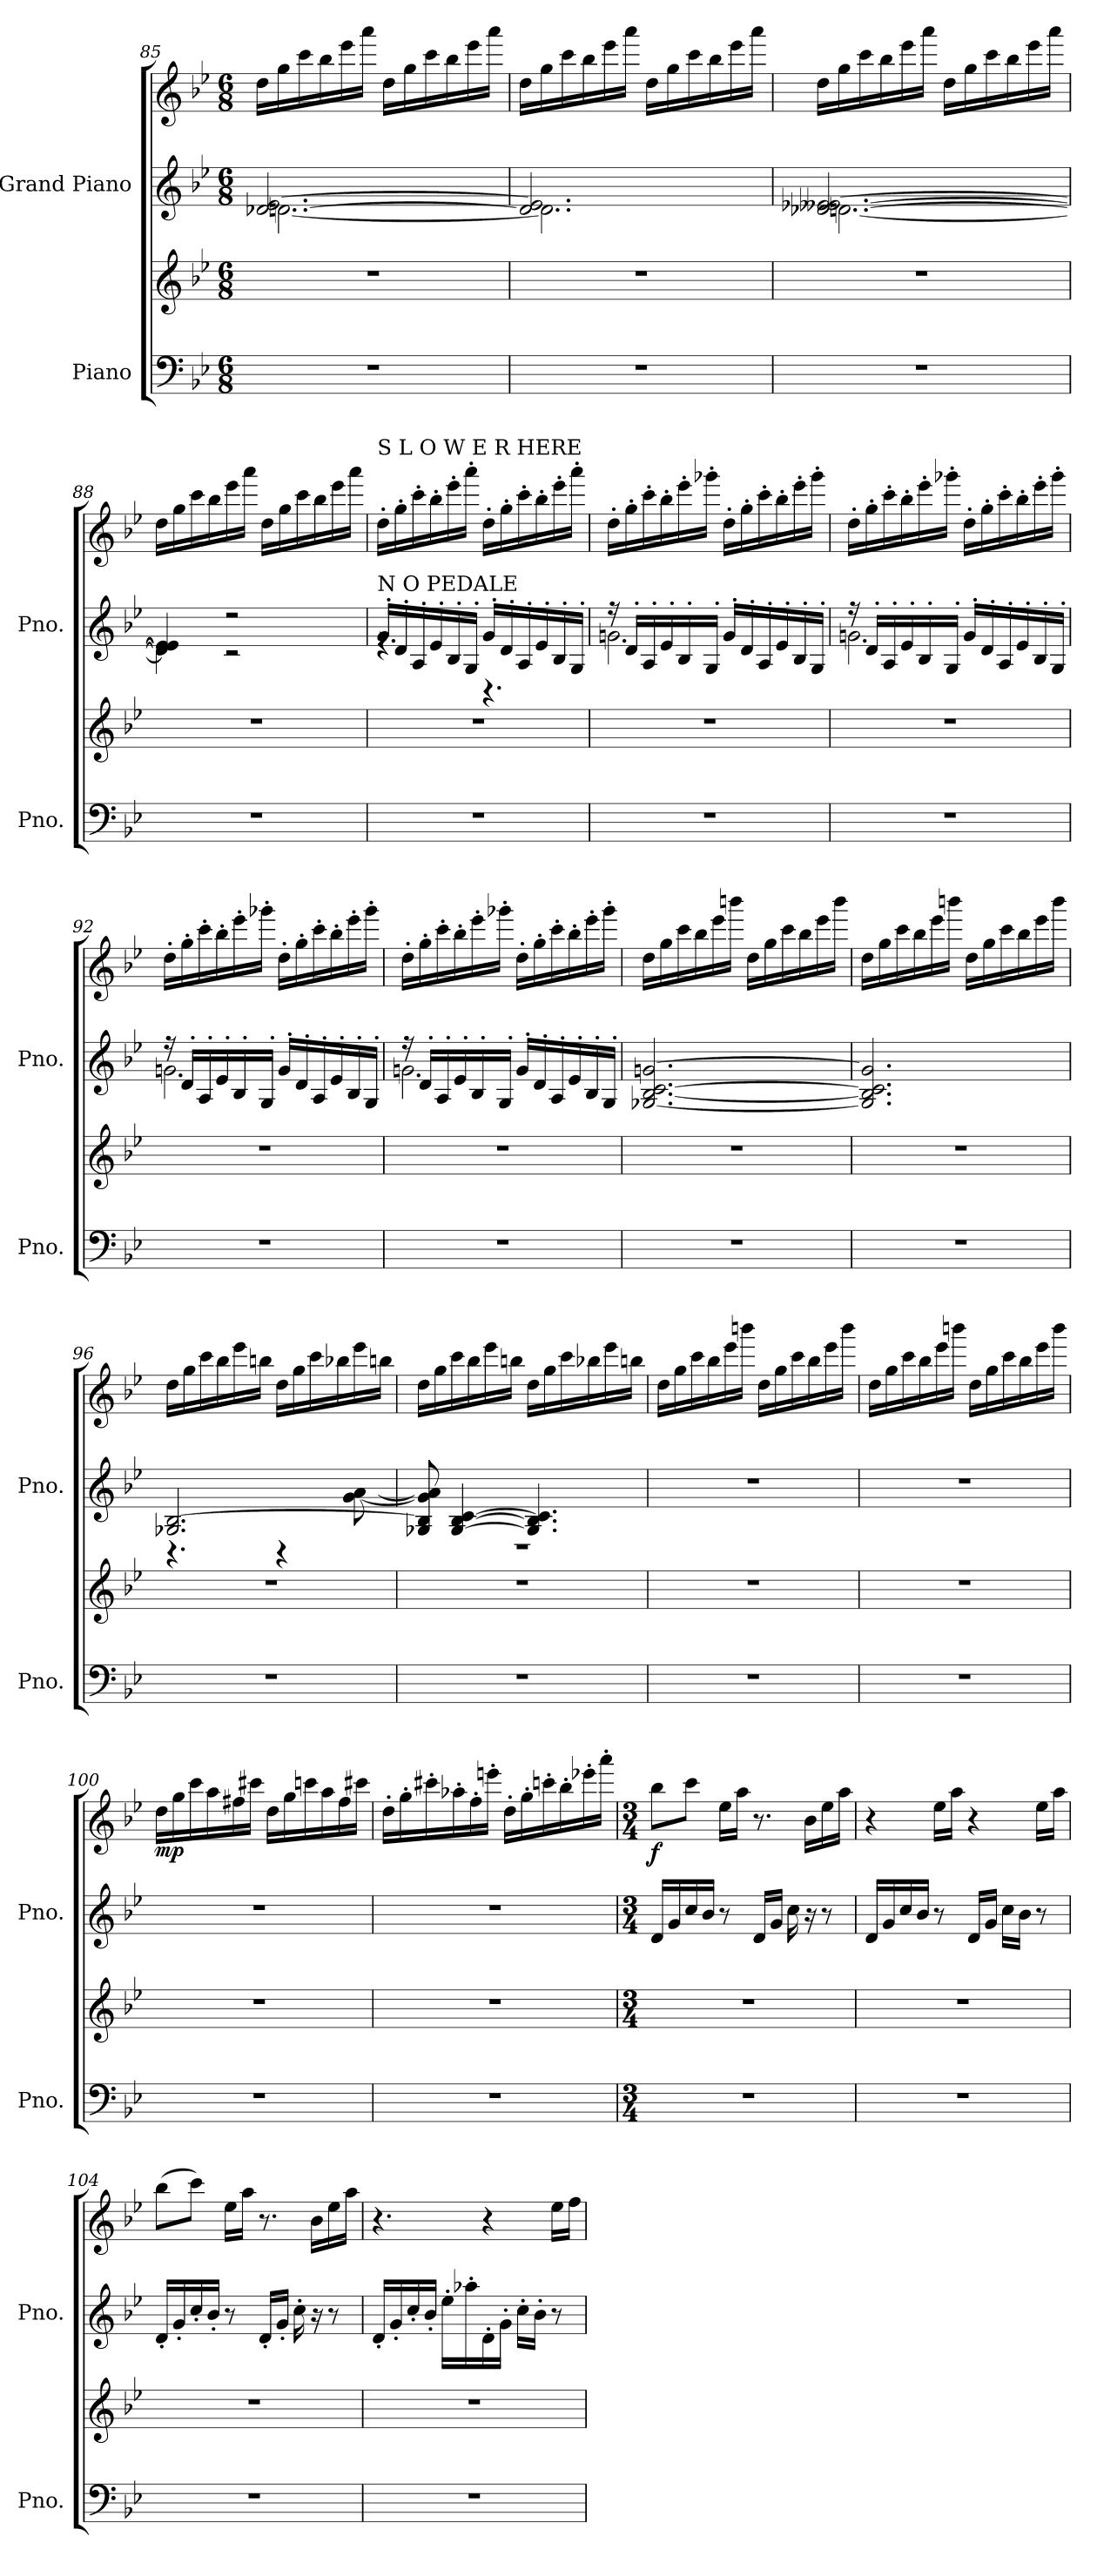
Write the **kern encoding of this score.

**kern	**kern	**kern	**kern	**dynam
*part2	*part2	*part1	*part1	*part1
*staff4	*staff3	*staff2	*staff1	*staff1/2
*I"Piano	*	*I"Grand Piano	*	*
*I'Pno.	*	*I'Pno.	*	*
!!LO:PB:g=z
*clefF4	*clefG2	*clefG2	*clefG2	*
*k[b-e-]	*k[b-e-]	*k[b-e-]	*k[b-e-]	*
*M6/8	*M6/8	*M6/8	*M6/8	*
=85	=85	=85	=85	=85
*	*	*^	*	*
2.r	2.r	[2.d-X/ [2.e-/	[2.dn\	16dd\LL	.
.	.	.	.	16gg\	.
.	.	.	.	16ccc\	.
.	.	.	.	16bb-\	.
.	.	.	.	16eee-\	.
.	.	.	.	16aaa\JJ	.
.	.	.	.	16dd\LL	.
.	.	.	.	16gg\	.
.	.	.	.	16ccc\	.
.	.	.	.	16bb-\	.
.	.	.	.	16eee-\	.
.	.	.	.	16aaa\JJ	.
=86	=86	=86	=86	=86	=86
2.r	2.r	2.d-/] 2.e-/]	2.d\]	16dd\LL	.
.	.	.	.	16gg\	.
.	.	.	.	16ccc\	.
.	.	.	.	16bb-\	.
.	.	.	.	16eee-\	.
.	.	.	.	16aaa\JJ	.
.	.	.	.	16dd\LL	.
.	.	.	.	16gg\	.
.	.	.	.	16ccc\	.
.	.	.	.	16bb-\	.
.	.	.	.	16eee-\	.
.	.	.	.	16aaa\JJ	.
!!LO:LB:g=z
=87	=87	=87	=87	=87	=87
2.r	2.r	[2.d-X/ [2.e--X/ [2.e-X/	[2.dn\	16dd\LL	.
.	.	.	.	16gg\	.
.	.	.	.	16ccc\	.
.	.	.	.	16bb-\	.
.	.	.	.	16eee-\	.
.	.	.	.	16aaa\JJ	.
.	.	.	.	16dd\LL	.
.	.	.	.	16gg\	.
.	.	.	.	16ccc\	.
.	.	.	.	16bb-\	.
.	.	.	.	16eee-\	.
.	.	.	.	16aaa\JJ	.
=88	=88	=88	=88	=88	=88
2.r	2.r	4d-/] 4e--/] 4e-/]	4d\]	16dd\LL	.
.	.	.	.	16gg\	.
.	.	.	.	16ccc\	.
.	.	.	.	16bb-\	.
.	.	2r	2r	16eee-\	.
.	.	.	.	16aaa\JJ	.
.	.	.	.	16dd\LL	.
.	.	.	.	16gg\	.
.	.	.	.	16ccc\	.
.	.	.	.	16bb-\	.
.	.	.	.	16eee-\	.
.	.	.	.	16aaa\JJ	.
!!LO:LB:g=z
=89	=89	=89	=89	=89	=89
*	*	*	*	*MM134	*
!	!	!	!	!LO:TX:a:t=S L O W E R   HERE	!
!	!	!LO:TX:a:t=N O PEDALE	!	!	!
2.r	2.r	16g'/LL	4.re	16dd'\LL	.
.	.	16d'/	.	16gg'\	.
.	.	16A'/	.	16ccc'\	.
.	.	16e-'/	.	16bb-'\	.
.	.	16B-'/	.	16eee-'\	.
.	.	16G'/JJ	.	16aaa'\JJ	.
.	.	16g'/LL	4.r	16dd'\LL	.
.	.	16d'/	.	16gg'\	.
.	.	16A'/	.	16ccc'\	.
.	.	16e-'/	.	16bb-'\	.
.	.	16B-'/	.	16eee-'\	.
.	.	16G'/JJ	.	16aaa'\JJ	.
=90	=90	=90	=90	=90	=90
2.r	2.r	16r	2.gn\	16dd'\LL	.
.	.	16d'/LL	.	16gg'\	.
.	.	16A'/	.	16ccc'\	.
.	.	16e-'/	.	16bb-'\	.
.	.	16B-'/	.	16eee-'\	.
.	.	16G'/JJ	.	16ggg-X'\JJ	.
.	.	16g'/LL	.	16dd'\LL	.
.	.	16d'/	.	16gg'\	.
.	.	16A'/	.	16ccc'\	.
.	.	16e-'/	.	16bb-'\	.
.	.	16B-'/	.	16eee-'\	.
.	.	16G'/JJ	.	16ggg-'\JJ	.
!!LO:LB:g=z
=91	=91	=91	=91	=91	=91
2.r	2.r	16r	2.gn\	16dd'\LL	.
.	.	16d'/LL	.	16gg'\	.
.	.	16A'/	.	16ccc'\	.
.	.	16e-'/	.	16bb-'\	.
.	.	16B-'/	.	16eee-'\	.
.	.	16G'/JJ	.	16ggg-X'\JJ	.
.	.	16g'/LL	.	16dd'\LL	.
.	.	16d'/	.	16gg'\	.
.	.	16A'/	.	16ccc'\	.
.	.	16e-'/	.	16bb-'\	.
.	.	16B-'/	.	16eee-'\	.
.	.	16G'/JJ	.	16ggg-'\JJ	.
=92	=92	=92	=92	=92	=92
2.r	2.r	16r	2.gn\	16dd'\LL	.
.	.	16d'/LL	.	16gg'\	.
.	.	16A'/	.	16ccc'\	.
.	.	16e-'/	.	16bb-'\	.
.	.	16B-'/	.	16eee-'\	.
.	.	16G'/JJ	.	16ggg-X'\JJ	.
.	.	16g'/LL	.	16dd'\LL	.
.	.	16d'/	.	16gg'\	.
.	.	16A'/	.	16ccc'\	.
.	.	16e-'/	.	16bb-'\	.
.	.	16B-'/	.	16eee-'\	.
.	.	16G'/JJ	.	16ggg-'\JJ	.
!!LO:LB:g=z
=93	=93	=93	=93	=93	=93
2.r	2.r	16r	2.gn\	16dd'\LL	.
.	.	16d'/LL	.	16gg'\	.
.	.	16A'/	.	16ccc'\	.
.	.	16e-'/	.	16bb-'\	.
.	.	16B-'/	.	16eee-'\	.
.	.	16G'/JJ	.	16ggg-X'\JJ	.
.	.	16g'/LL	.	16dd'\LL	.
.	.	16d'/	.	16gg'\	.
.	.	16A'/	.	16ccc'\	.
.	.	16e-'/	.	16bb-'\	.
.	.	16B-'/	.	16eee-'\	.
.	.	16G'/JJ	.	16ggg-'\JJ	.
*	*	*v	*v	*	*
=94	=94	=94	=94	=94
2.r	2.r	[2.G-X/ [2.B-/ [2.c/ [2.gn/	16dd\LL	.
.	.	.	16gg\	.
.	.	.	16ccc\	.
.	.	.	16bb-\	.
.	.	.	16eee-\	.
.	.	.	16bbbn\JJ	.
.	.	.	16dd\LL	.
.	.	.	16gg\	.
.	.	.	16ccc\	.
.	.	.	16bb-\	.
.	.	.	16eee-\	.
.	.	.	16bbb\JJ	.
!!LO:PB:g=z
=95	=95	=95	=95	=95
2.r	2.r	2.G-/] 2.B-/] 2.c/] 2.g/]	16dd\LL	.
.	.	.	16gg\	.
.	.	.	16ccc\	.
.	.	.	16bb-\	.
.	.	.	16eee-\	.
.	.	.	16bbbn\JJ	.
.	.	.	16dd\LL	.
.	.	.	16gg\	.
.	.	.	16ccc\	.
.	.	.	16bb-\	.
.	.	.	16eee-\	.
.	.	.	16bbb\JJ	.
=96	=96	=96	=96	=96
*	*	*^	*	*
2.r	2.r	2.G-X/ [2.B-/	4.r	16dd\LL	.
.	.	.	.	16gg\	.
.	.	.	.	16ccc\	.
.	.	.	.	16bb-\	.
.	.	.	.	16eee-\	.
.	.	.	.	16bbn\JJ	.
.	.	.	4r	16dd\LL	.
.	.	.	.	16gg\	.
.	.	.	.	16ccc\	.
.	.	.	.	16bb-X\	.
.	.	.	[8g\ [8a\	16eee-\	.
.	.	.	.	16bbn\JJ	.
!!LO:LB:g=z
=97	=97	=97	=97	=97	=97
2.r	2.r	8G-X/ 8B-/] 8g/] 8a/]	2.r	16dd\LL	.
.	.	.	.	16gg\	.
.	.	[4G-/ [4B-/ [4c/	.	16ccc\	.
.	.	.	.	16bb-\	.
.	.	.	.	16eee-\	.
.	.	.	.	16bbn\JJ	.
.	.	4.G-/] 4.B-/] 4.c/]	.	16dd\LL	.
.	.	.	.	16gg\	.
.	.	.	.	16ccc\	.
.	.	.	.	16bb-X\	.
.	.	.	.	16eee-\	.
.	.	.	.	16bbn\JJ	.
*	*	*v	*v	*	*
=98	=98	=98	=98	=98
2.r	2.r	2.r	16dd\LL	.
.	.	.	16gg\	.
.	.	.	16ccc\	.
.	.	.	16bb-\	.
.	.	.	16eee-\	.
.	.	.	16bbbn\JJ	.
.	.	.	16dd\LL	.
.	.	.	16gg\	.
.	.	.	16ccc\	.
.	.	.	16bb-\	.
.	.	.	16eee-\	.
.	.	.	16bbb\JJ	.
!!LO:LB:g=z
=99	=99	=99	=99	=99
2.r	2.r	2.r	16dd\LL	.
.	.	.	16gg\	.
.	.	.	16ccc\	.
.	.	.	16bb-\	.
.	.	.	16eee-\	.
.	.	.	16bbbn\JJ	.
.	.	.	16dd\LL	.
.	.	.	16gg\	.
.	.	.	16ccc\	.
.	.	.	16bb-\	.
.	.	.	16eee-\	.
.	.	.	16bbb\JJ	.
=100	=100	=100	=100	=100
!	!	!	!	!LO:DY:b
2.r	2.r	2.r	16dd\LL	mp
.	.	.	16gg\	.
.	.	.	16ccc\	.
.	.	.	16aa\	.
.	.	.	16ff#X\	.
.	.	.	16ccc#X\JJ	.
.	.	.	16dd\LL	.
.	.	.	16gg\	.
.	.	.	16cccn\	.
.	.	.	16aa\	.
.	.	.	16ff#\	.
.	.	.	16ccc#X\JJ	.
!!LO:LB:g=z
=101	=101	=101	=101	=101
2.r	2.r	2.r	16dd'\LL	.
.	.	.	16gg'\	.
.	.	.	16ccc#X'\	.
.	.	.	16aa-X'\	.
.	.	.	16ff'\	.
.	.	.	16eeen'\JJ	.
.	.	.	16dd'\LL	.
.	.	.	16gg'\	.
.	.	.	16cccn'\	.
.	.	.	16bb-'\	.
.	.	.	16eee-X'\	.
.	.	.	16aaa'\JJ	.
=102	=102	=102	=102	=102
*M3/4	*M3/4	*M3/4	*M3/4	*
!	!	!	!	!LO:DY:b
2.r	2.r	16d/LL	8bb-\L	f
.	.	16g/	.	.
.	.	16cc/	8ccc\J	.
.	.	16b-/JJ	.	.
.	.	8r	16ee-\LL	.
.	.	.	16aa\JJ	.
.	.	16d/LL	8.r	.
.	.	16g/JJ	.	.
.	.	16cc\	.	.
.	.	16r	16b-\LL	.
.	.	8r	16ee-\	.
.	.	.	16aa\JJ	.
=103	=103	=103	=103	=103
2.r	2.r	16d/LL	4r	.
.	.	16g/	.	.
.	.	16cc/	.	.
.	.	16b-/JJ	.	.
.	.	8r	16ee-\LL	.
.	.	.	16aa\JJ	.
.	.	16d/LL	4r	.
.	.	16g/JJ	.	.
.	.	16cc\LL	.	.
.	.	16b-\JJ	.	.
.	.	8r	16ee-\LL	.
.	.	.	16aa\JJ	.
!!LO:LB:g=z
=104	=104	=104	=104	=104
2.r	2.r	16d'/LL	(8bb-\L	.
.	.	16g'/	.	.
.	.	16cc'/	8ccc\J)	.
.	.	16b-'/JJ	.	.
.	.	8r	16ee-\LL	.
.	.	.	16aa\JJ	.
.	.	16d'/LL	8.r	.
.	.	16g'/JJ	.	.
.	.	16cc'\	.	.
.	.	16r	16b-\LL	.
.	.	8r	16ee-\	.
.	.	.	16aa\JJ	.
=105	=105	=105	=105	=105
2.r	2.r	16d'/LL	4.r	.
.	.	16g'/	.	.
.	.	16cc'/	.	.
.	.	16b-'/JJ	.	.
.	.	16ee-'\LL	.	.
.	.	16aa-X'\	.	.
.	.	16d'\	4r	.
.	.	16g'\JJ	.	.
.	.	16cc'\LL	.	.
.	.	16b-'\JJ	.	.
.	.	8r	16ee-\LL	.
.	.	.	16ff\JJ	.
=	=	=	=	=
*-	*-	*-	*-	*-
